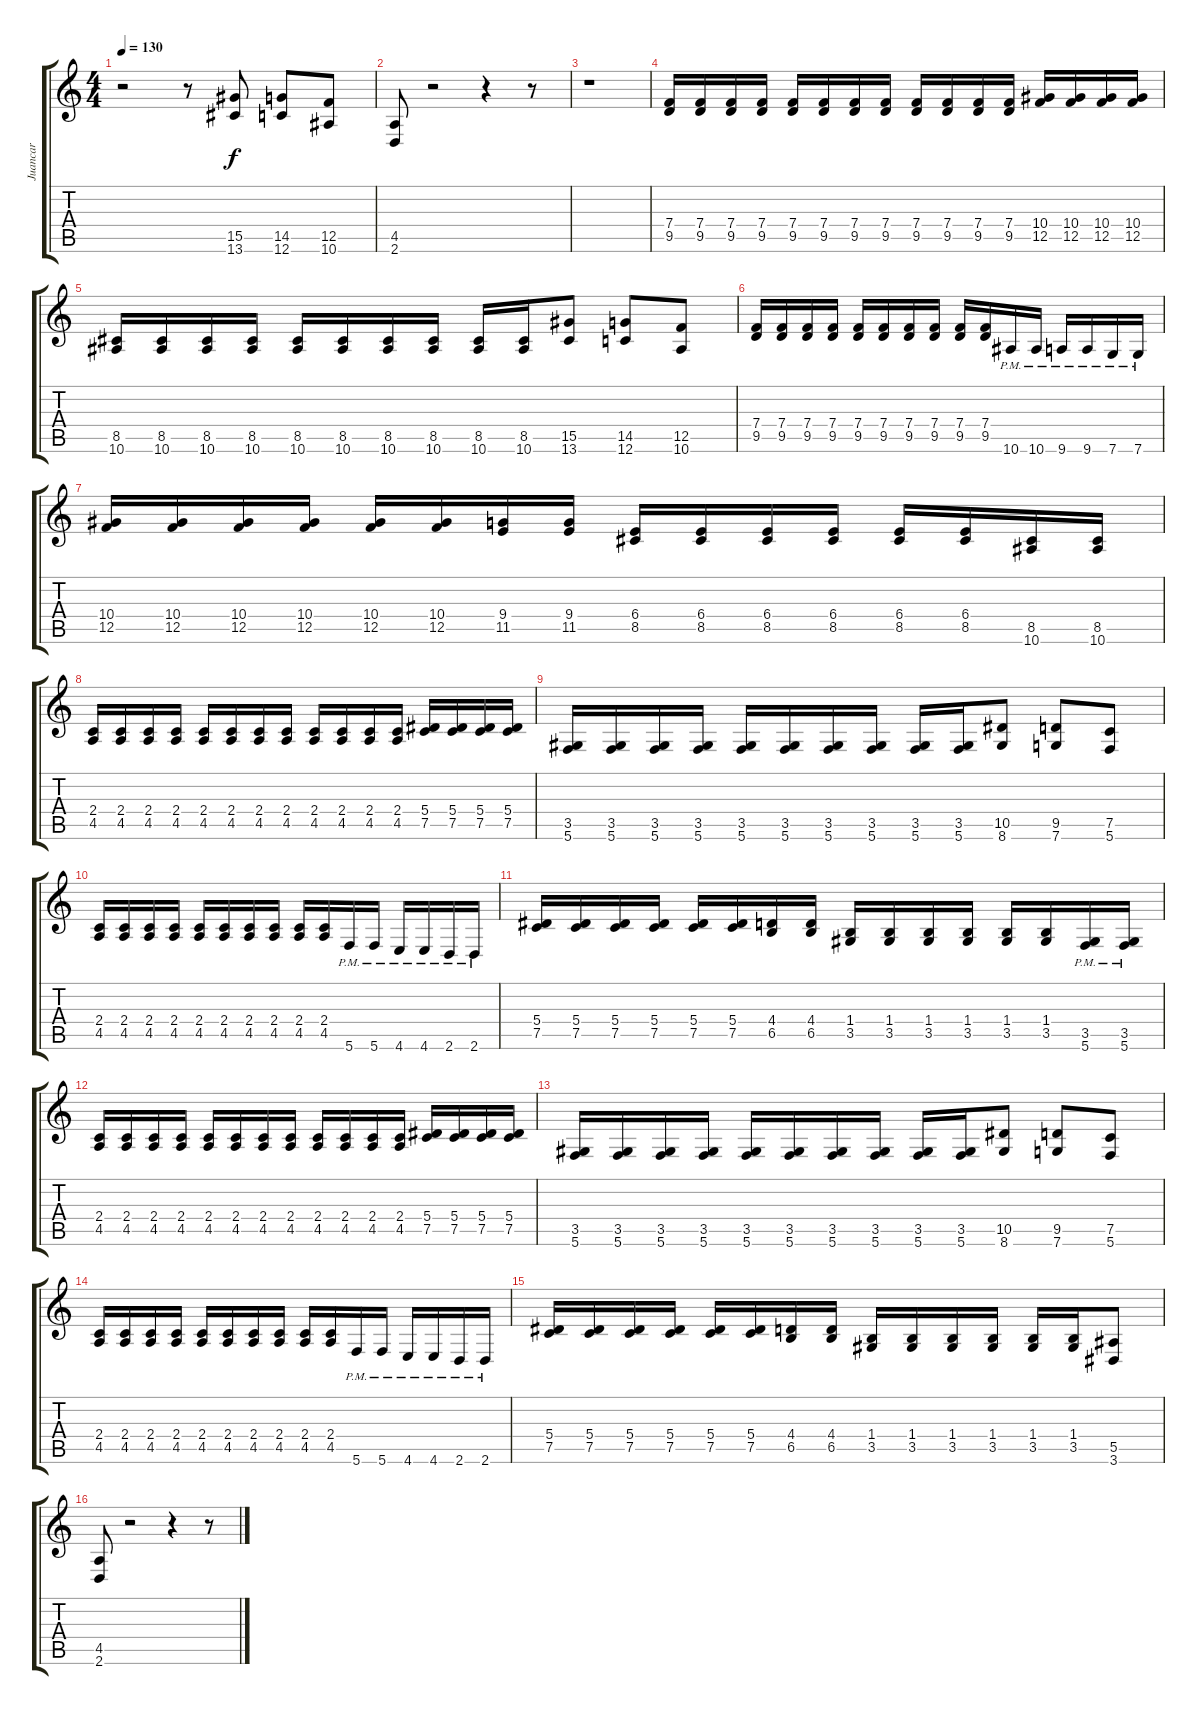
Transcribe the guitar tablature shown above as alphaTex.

\track ("Juancar" "Juancar") {instrument distortionguitar}
\staff {score tabs}
\tuning (C4 G3 Eb3 Bb2 F2 C2) {hide}
\ts (4 4)
\tempo 130
\clef g2
\ks c
r.2{dy f} r.8 (15.5 13.6).8 (14.5 12.6).8 (12.5 10.6).8 |
(4.5 2.6).8 r.2 r.4 r.8 |
r.1 |
(7.4 9.5).16 (7.4 9.5).16 (7.4 9.5).16 (7.4 9.5).16 (7.4 9.5).16 (7.4 9.5).16 (7.4 9.5).16 (7.4 9.5).16 (7.4 9.5).16 (7.4 9.5).16 (7.4 9.5).16 (7.4 9.5).16 (10.4 12.5).16 (10.4 12.5).16 (10.4 12.5).16 (10.4 12.5).16 |
(8.5 10.6).16 (8.5 10.6).16 (8.5 10.6).16 (8.5 10.6).16 (8.5 10.6).16 (8.5 10.6).16 (8.5 10.6).16 (8.5 10.6).16 (8.5 10.6).16 (8.5 10.6).16 (15.5 13.6).8 (14.5 12.6).8 (12.5 10.6).8 |
(7.4 9.5).16 (7.4 9.5).16 (7.4 9.5).16 (7.4 9.5).16 (7.4 9.5).16 (7.4 9.5).16 (7.4 9.5).16 (7.4 9.5).16 (7.4 9.5).16 (7.4 9.5).16 10.6{pm}.16 10.6{pm}.16 9.6{pm}.16 9.6{pm}.16 7.6{pm}.16 7.6{pm}.16 |
(10.4 12.5).16 (10.4 12.5).16 (10.4 12.5).16 (10.4 12.5).16 (10.4 12.5).16 (10.4 12.5).16 (9.4 11.5).16 (9.4 11.5).16 (6.4 8.5).16 (6.4 8.5).16 (6.4 8.5).16 (6.4 8.5).16 (6.4 8.5).16 (6.4 8.5).16 (8.5 10.6).16 (8.5 10.6).16 |
(2.4 4.5).16 (2.4 4.5).16 (2.4 4.5).16 (2.4 4.5).16 (2.4 4.5).16 (2.4 4.5).16 (2.4 4.5).16 (2.4 4.5).16 (2.4 4.5).16 (2.4 4.5).16 (2.4 4.5).16 (2.4 4.5).16 (5.4 7.5).16 (5.4 7.5).16 (5.4 7.5).16 (5.4 7.5).16 |
(3.5 5.6).16 (3.5 5.6).16 (3.5 5.6).16 (3.5 5.6).16 (3.5 5.6).16 (3.5 5.6).16 (3.5 5.6).16 (3.5 5.6).16 (3.5 5.6).16 (3.5 5.6).16 (10.5 8.6).8 (9.5 7.6).8 (7.5 5.6).8 |
(2.4 4.5).16 (2.4 4.5).16 (2.4 4.5).16 (2.4 4.5).16 (2.4 4.5).16 (2.4 4.5).16 (2.4 4.5).16 (2.4 4.5).16 (2.4 4.5).16 (2.4 4.5).16 5.6{pm}.16 5.6{pm}.16 4.6{pm}.16 4.6{pm}.16 2.6{pm}.16 2.6{pm}.16 |
(5.4 7.5).16 (5.4 7.5).16 (5.4 7.5).16 (5.4 7.5).16 (5.4 7.5).16 (5.4 7.5).16 (4.4 6.5).16 (4.4 6.5).16 (1.4 3.5).16 (1.4 3.5).16 (1.4 3.5).16 (1.4 3.5).16 (1.4 3.5).16 (1.4 3.5).16 (3.5{pm} 5.6{pm}).16 (3.5{pm} 5.6{pm}).16 |
(2.4 4.5).16 (2.4 4.5).16 (2.4 4.5).16 (2.4 4.5).16 (2.4 4.5).16 (2.4 4.5).16 (2.4 4.5).16 (2.4 4.5).16 (2.4 4.5).16 (2.4 4.5).16 (2.4 4.5).16 (2.4 4.5).16 (5.4 7.5).16 (5.4 7.5).16 (5.4 7.5).16 (5.4 7.5).16 |
(3.5 5.6).16 (3.5 5.6).16 (3.5 5.6).16 (3.5 5.6).16 (3.5 5.6).16 (3.5 5.6).16 (3.5 5.6).16 (3.5 5.6).16 (3.5 5.6).16 (3.5 5.6).16 (10.5 8.6).8 (9.5 7.6).8 (7.5 5.6).8 |
(2.4 4.5).16 (2.4 4.5).16 (2.4 4.5).16 (2.4 4.5).16 (2.4 4.5).16 (2.4 4.5).16 (2.4 4.5).16 (2.4 4.5).16 (2.4 4.5).16 (2.4 4.5).16 5.6{pm}.16 5.6{pm}.16 4.6{pm}.16 4.6{pm}.16 2.6{pm}.16 2.6{pm}.16 |
(5.4 7.5).16 (5.4 7.5).16 (5.4 7.5).16 (5.4 7.5).16 (5.4 7.5).16 (5.4 7.5).16 (4.4 6.5).16 (4.4 6.5).16 (1.4 3.5).16 (1.4 3.5).16 (1.4 3.5).16 (1.4 3.5).16 (1.4 3.5).16 (1.4 3.5).16 (5.5 3.6).8 |
(4.5 2.6).8 r.2 r.4 r.8
